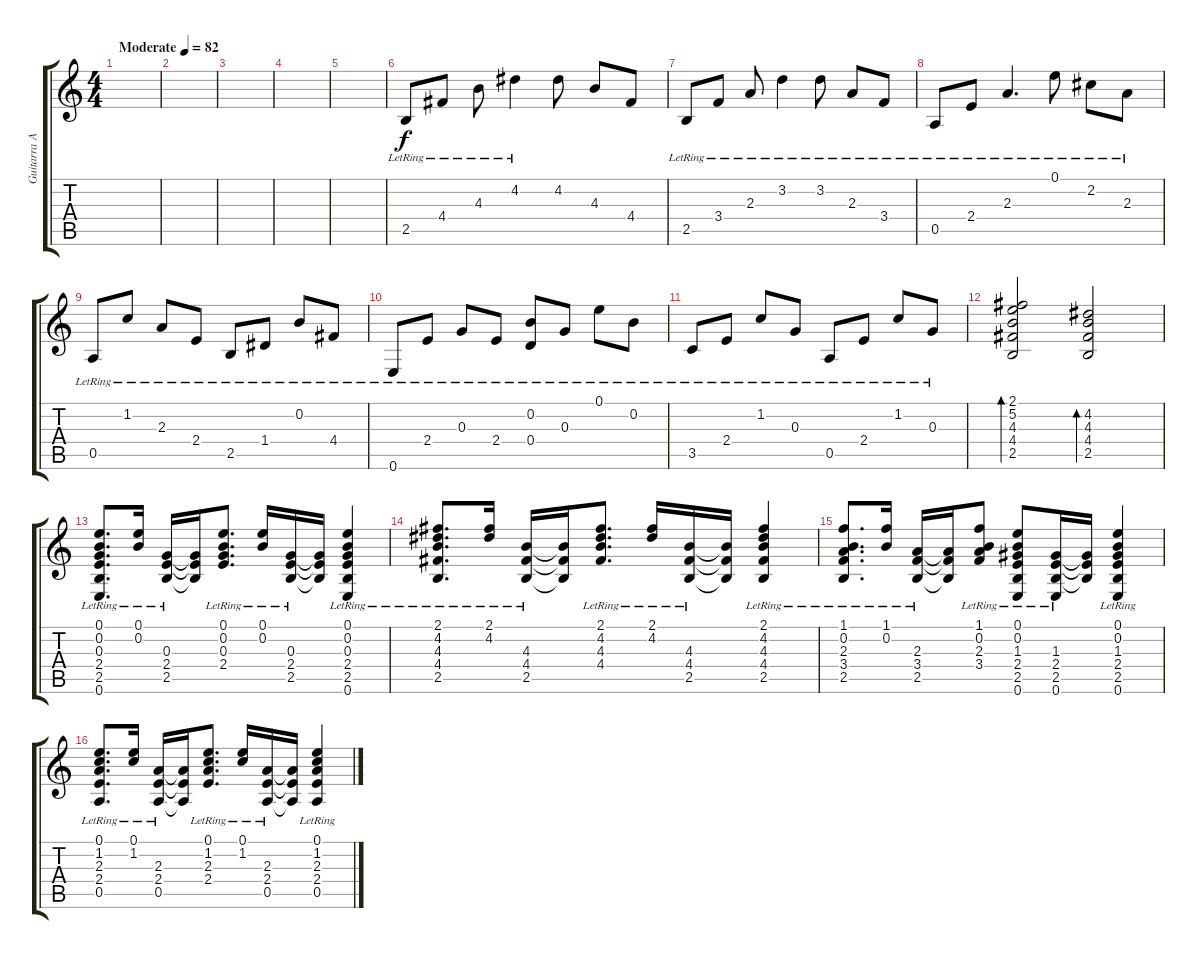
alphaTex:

\track ("Guitarra Acústica 2" "Guitarra A") {instrument acousticguitarsteel}
\staff {score tabs}
\tuning (E4 B3 G3 D3 A2 E2) {hide}
\ts (4 4)
\tempo (82 "Moderate")
\clef g2
\ks c
|
|
|
|
|
2.5{lr}.8 4.4{lr}.8 4.3{lr}.8 4.2{lr}.4 4.2.8 4.3.8 4.4.8 |
2.5{lr}.8 3.4{lr}.8 2.3{lr}.8 3.2{lr}.4 3.2{lr}.8 2.3{lr}.8 3.4{lr}.8 |
0.5{lr}.8 2.4{lr}.8 2.3{lr}.4{d} 0.1{lr}.8 2.2{lr}.8 2.3{lr}.8 |
0.5{lr}.8 1.2{lr}.8 2.3{lr}.8 2.4{lr}.8 2.5{lr}.8 1.4{lr}.8 0.2{lr}.8 4.4{lr}.8 |
0.6{lr}.8 2.4{lr}.8 0.3{lr}.8 2.4{lr}.8 (0.2{lr} 0.4{lr}).8 0.3{lr}.8 0.1{lr}.8 0.2{lr}.8 |
3.5{lr}.8 2.4{lr}.8 1.2{lr}.8 0.3{lr}.8 0.5{lr}.8 2.4{lr}.8 1.2{lr}.8 0.3{lr}.8 |
(2.1 5.2 4.3 4.4 2.5).2{bd 120} (4.2 4.3 4.4 2.5).2{bd 120} |
(0.1{lr} 0.2{lr} 0.3{lr} 2.4{lr} 2.5{lr} 0.6{lr}).8{d} (0.1{lr} 0.2{lr}).16 (0.3{lr} 2.4{lr} 2.5).16 (0.3{t} 2.4{t} 2.5{t}).16 (0.1{lr} 0.2{lr} 0.3{lr} 2.4{lr}).8{d} (0.1{lr} 0.2{lr}).16 (0.3{lr} 2.4{lr} 2.5).16 (0.3{t} 2.4{t} 2.5{t}).16 (0.1{lr} 0.2{lr} 0.3{lr} 2.4{lr} 2.5{lr} 0.6{lr}).4 |
(2.1{lr} 4.2{lr} 4.3{lr} 4.4{lr} 2.5{lr}).8{d} (2.1{lr} 4.2{lr}).16 (4.3{lr} 4.4{lr} 2.5{lr}).16 (4.3{t} 4.4{t} 2.5{t}).16 (2.1{lr} 4.2{lr} 4.3{lr} 4.4{lr}).8{d} (2.1{lr} 4.2{lr}).16 (4.3{lr} 4.4{lr} 2.5{lr}).16 (4.3{t} 4.4{t} 2.5{t}).16 (2.1{lr} 4.2{lr} 4.3{lr} 4.4{lr} 2.5{lr}).4 |
(1.1{lr} 0.2{lr} 2.3{lr} 3.4{lr} 2.5{lr}).8{d} (1.1{lr} 0.2{lr}).16 (2.3{lr} 3.4{lr} 2.5{lr}).16 (2.3{t} 3.4{t} 2.5{t}).16 (1.1{lr} 0.2{lr} 2.3{lr} 3.4{lr}).8 (0.1{lr} 0.2{lr} 1.3{lr} 2.4{lr} 2.5{lr} 0.6{lr}).8 (1.3{lr} 2.4{lr} 2.5{lr} 0.6{lr}).16 (1.3{t} 2.4{t} 2.5{t}).16 (0.1{lr} 0.2{lr} 1.3{lr} 2.4{lr} 2.5{lr} 0.6{lr}).4 |
(0.1{lr} 1.2{lr} 2.3{lr} 2.4{lr} 0.5{lr}).8{d} (0.1{lr} 1.2{lr}).16 (2.3{lr} 2.4{lr} 0.5{lr}).16 (2.3{t} 2.4{t} 0.5{t}).16 (0.1{lr} 1.2{lr} 2.3{lr} 2.4{lr}).8{d} (0.1{lr} 1.2{lr}).16 (2.3{lr} 2.4{lr} 0.5{lr}).16 (2.3{t} 2.4{t} 0.5{t}).16 (0.1{lr} 1.2{lr} 2.3{lr} 2.4{lr} 0.5{lr}).4
